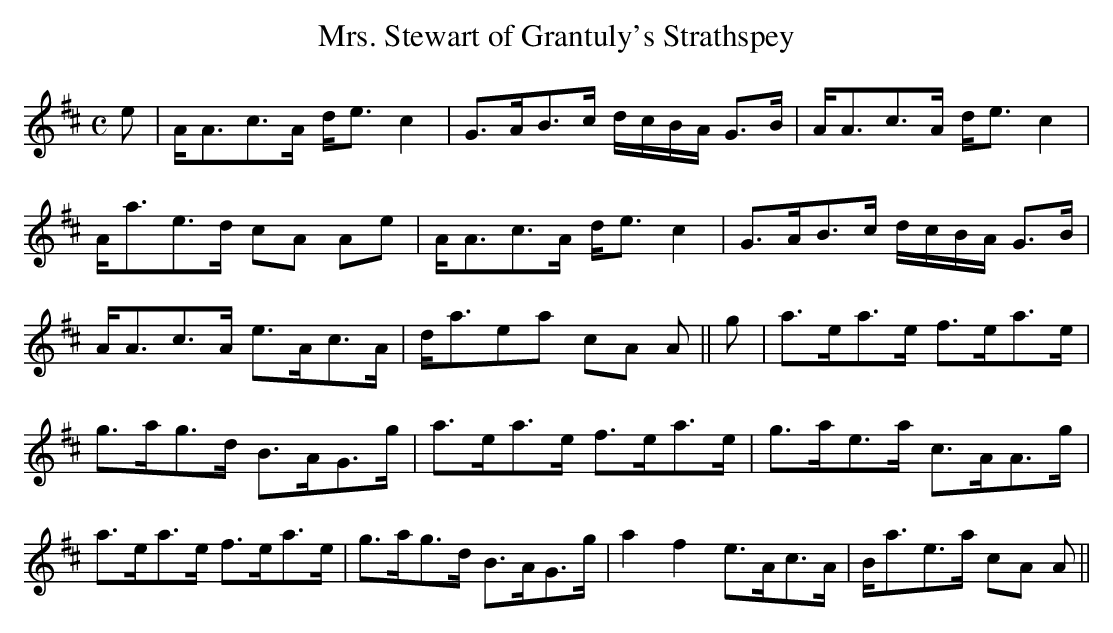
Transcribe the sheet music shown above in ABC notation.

X:1
T:Mrs. Stewart of Grantuly's Strathspey
M:C
L:1/8
K:Amix
e|A<Ac>A d<e c2|G>AB>c d/c/B/A/ G>B|A<Ac>A d<e c2|
A<ae>d cA Ae|A<Ac>A d<e c2|G>AB>c d/c/B/A/ G>B|
A<Ac>A e>Ac>A|d<aea cA A||g|a>ea>e f>ea>e|
g>ag>d B>AG>g|a>ea>e f>ea>e|g>ae>a c>AA>g|
a>ea>e f>ea>e|g>ag>d B>AG>g|a2f2 e>Ac>A|B<ae>a cA A||
